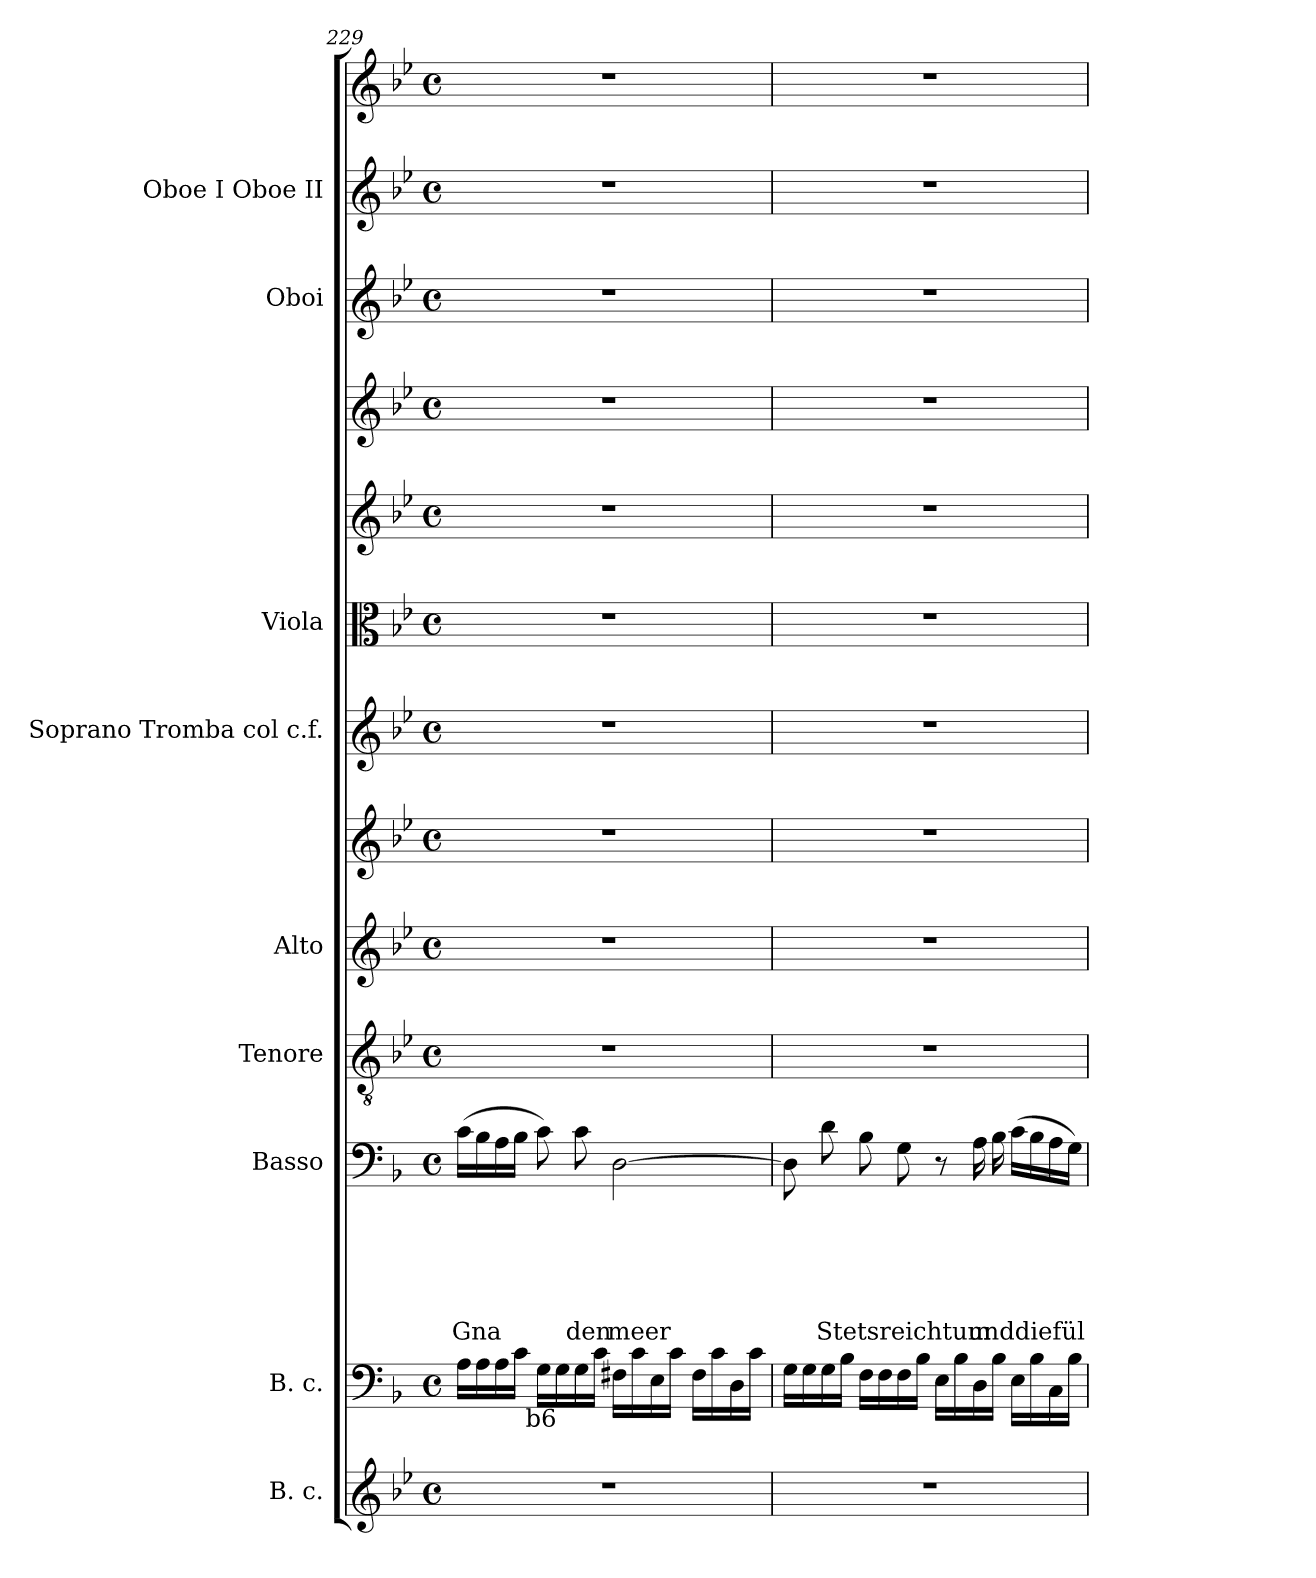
**kern	**kern	**kern	**text	**text	**text	**text	**text	**text	**kern	**kern	**kern	**kern	**kern	**kern	**kern	**kern	**kern	**kern
*part12	*part11	*part10	*part10	*part10	*part10	*part10	*part10	*part10	*part9	*part8	*part7	*part6	*part5	*part4	*part3	*part2	*part1	*part1
*staff13	*staff12	*staff11	*staff11	*staff11	*staff11	*staff11	*staff11	*staff11	*staff10	*staff9	*staff8	*staff7	*staff6	*staff5	*staff4	*staff3	*staff2	*staff1
*I"B. c.	*I"B. c.	*I"Basso	*	*	*	*	*	*	*I"Tenore	*I"Alto	*	*I"Soprano Tromba col c.f.	*I"Viola	*	*	*I"Oboi	*I"Oboe I Oboe II	*
*	*I'B. c.	*I'Basso	*	*	*	*	*	*	*I'Tenore	*I'Alto	*	*I'Soprano	*I'Viola	*	*	*	*I'Ob	*
*clefG2	*clefF4	*clefF4	*	*	*	*	*	*	*clefGv2	*clefG2	*clefG2	*clefG2	*clefC3	*clefG2	*clefG2	*clefG2	*clefG2	*clefG2
*k[b-e-]	*k[b-]	*k[b-]	*	*	*	*	*	*	*k[b-e-]	*k[b-e-]	*k[b-e-]	*k[b-e-]	*k[b-e-]	*k[b-e-]	*k[b-e-]	*k[b-e-]	*k[b-e-]	*k[b-e-]
*B-:	*F:	*F:	*	*	*	*	*	*	*B-:	*B-:	*B-:	*B-:	*B-:	*B-:	*B-:	*B-:	*B-:	*B-:
*M4/4	*M4/4	*M4/4	*	*	*	*	*	*	*M4/4	*M4/4	*M4/4	*M4/4	*M4/4	*M4/4	*M4/4	*M4/4	*M4/4	*M4/4
*met(c)	*met(c)	*met(c)	*	*	*	*	*	*	*met(c)	*met(c)	*met(c)	*met(c)	*met(c)	*met(c)	*met(c)	*met(c)	*met(c)	*met(c)
=229	=229	=229	=229	=229	=229	=229	=229	=229	=229	=229	=229	=229	=229	=229	=229	=229	=229	=229
!	!	!	!	!	!	!	!	!LO:LY:b	!	!	!	!	!	!	!	!	!	!
*	*^	*	*	*	*	*	*	*	*	*	*	*	*	*	*	*	*	*
1r	16A>\LL	8..ryy	(>16c\LL	.	.	.	.	.	Gna	1r	1r	1r	1r	1r	1r	1r	1r	1r	1r
.	16A\	.	16B-\	.	.	.	.	.	.	.	.	.	.	.	.	.	.	.	.
.	16A\	.	16A\	.	.	.	.	.	.	.	.	.	.	.	.	.	.	.	.
.	16c\JJ	.	16B-\JJ	.	.	.	.	.	.	.	.	.	.	.	.	.	.	.	.
!	!	!LO:TX:b:t=b6	!	!	!	!	!	!	!	!	!	!	!	!	!	!	!	!	!
.	.	2ryy	.	.	.	.	.	.	.	.	.	.	.	.	.	.	.	.	.
.	16G>\LL	.	8c\)	.	.	.	.	.	.	.	.	.	.	.	.	.	.	.	.
.	16G\	.	.	.	.	.	.	.	.	.	.	.	.	.	.	.	.	.	.
!	!	!	!	!	!	!	!	!	!LO:LY:b	!	!	!	!	!	!	!	!	!	!
.	16G\	.	8c\	.	.	.	.	.	den	.	.	.	.	.	.	.	.	.	.
.	16c\JJ	.	.	.	.	.	.	.	.	.	.	.	.	.	.	.	.	.	.
!	!	!	!	!	!	!	!	!	!LO:LY:b	!	!	!	!	!	!	!	!	!	!
.	16F#X>\LL	.	[>2D\	.	.	.	.	.	meer	.	.	.	.	.	.	.	.	.	.
.	16c\	.	.	.	.	.	.	.	.	.	.	.	.	.	.	.	.	.	.
.	16E\	.	.	.	.	.	.	.	.	.	.	.	.	.	.	.	.	.	.
.	16c\JJ	.	.	.	.	.	.	.	.	.	.	.	.	.	.	.	.	.	.
.	.	4ryy	.	.	.	.	.	.	.	.	.	.	.	.	.	.	.	.	.
.	16F#\LL	.	.	.	.	.	.	.	.	.	.	.	.	.	.	.	.	.	.
.	16c\	.	.	.	.	.	.	.	.	.	.	.	.	.	.	.	.	.	.
.	16D\	.	.	.	.	.	.	.	.	.	.	.	.	.	.	.	.	.	.
.	16c\JJ	.	.	.	.	.	.	.	.	.	.	.	.	.	.	.	.	.	.
.	.	32ryy	.	.	.	.	.	.	.	.	.	.	.	.	.	.	.	.	.
*	*v	*v	*	*	*	*	*	*	*	*	*	*	*	*	*	*	*	*	*
=230	=230	=230	=230	=230	=230	=230	=230	=230	=230	=230	=230	=230	=230	=230	=230	=230	=230	=230
1r	16G\LL	8D\]	.	.	.	.	.	.	1r	1r	1r	1r	1r	1r	1r	1r	1r	1r
.	16G\	.	.	.	.	.	.	.	.	.	.	.	.	.	.	.	.	.
!	!	!	!	!	!	!	!	!LO:LY:b	!	!	!	!	!	!	!	!	!	!
.	16G\	8d\	.	.	.	.	.	Stetsreichtum	.	.	.	.	.	.	.	.	.	.
.	16B-\JJ	.	.	.	.	.	.	.	.	.	.	.	.	.	.	.	.	.
.	16F>\LL	8B-\	.	.	.	.	.	.	.	.	.	.	.	.	.	.	.	.
.	16F\	.	.	.	.	.	.	.	.	.	.	.	.	.	.	.	.	.
.	16F\	8G\	.	.	.	.	.	.	.	.	.	.	.	.	.	.	.	.
.	16B-\JJ	.	.	.	.	.	.	.	.	.	.	.	.	.	.	.	.	.
.	16E>\LL	8r	.	.	.	.	.	.	.	.	.	.	.	.	.	.	.	.
.	16B-\	.	.	.	.	.	.	.	.	.	.	.	.	.	.	.	.	.
!	!	!	!	!	!	!	!	!LO:LY:b	!	!	!	!	!	!	!	!	!	!
.	16D\	16A\	.	.	.	.	.	unddiefül	.	.	.	.	.	.	.	.	.	.
.	16B-\JJ	16B-\	.	.	.	.	.	.	.	.	.	.	.	.	.	.	.	.
.	16E\LL	(>16c\LL	.	.	.	.	.	.	.	.	.	.	.	.	.	.	.	.
.	16B-\	16B-\	.	.	.	.	.	.	.	.	.	.	.	.	.	.	.	.
.	16C\	16A\	.	.	.	.	.	.	.	.	.	.	.	.	.	.	.	.
.	16B-\JJ	16G\JJ)	.	.	.	.	.	.	.	.	.	.	.	.	.	.	.	.
=	=	=	=	=	=	=	=	=	=	=	=	=	=	=	=	=	=	=
*-	*-	*-	*-	*-	*-	*-	*-	*-	*-	*-	*-	*-	*-	*-	*-	*-	*-	*-
